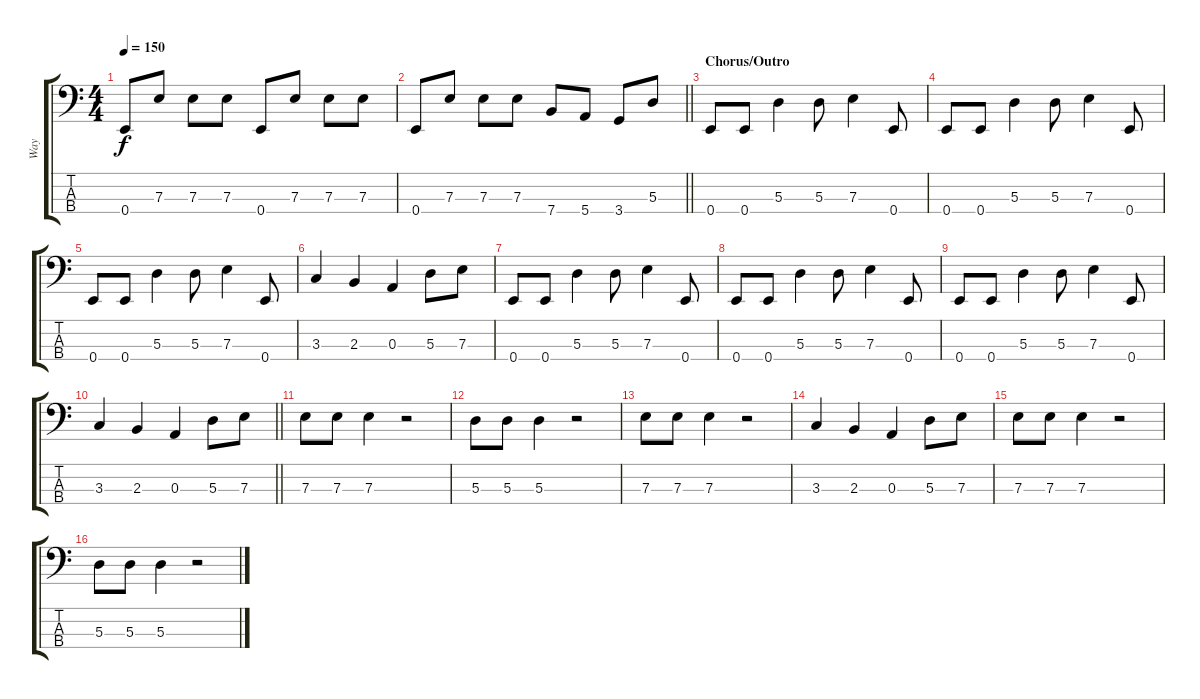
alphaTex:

\track ("Way" "Way") {instrument electricbasspick}
\staff {score tabs}
\tuning (G2 D2 A1 E1) {hide}
\ts (4 4)
\tempo 150
\clef f4
\ks c
0.4.8{dy f} 7.3.8 7.3.8 7.3.8 0.4.8 7.3.8 7.3.8 7.3.8 |
\barLineRight lightlight
0.4.8 7.3.8 7.3.8 7.3.8 7.4.8 5.4.8 3.4.8 5.3.8 |
\section ("" "Chorus/Outro")
0.4.8 0.4.8 5.3.4 5.3.8 7.3.4 0.4.8 |
0.4.8 0.4.8 5.3.4 5.3.8 7.3.4 0.4.8 |
0.4.8 0.4.8 5.3.4 5.3.8 7.3.4 0.4.8 |
3.3.4 2.3.4 0.3.4 5.3.8 7.3.8 |
0.4.8 0.4.8 5.3.4 5.3.8 7.3.4 0.4.8 |
0.4.8 0.4.8 5.3.4 5.3.8 7.3.4 0.4.8 |
0.4.8 0.4.8 5.3.4 5.3.8 7.3.4 0.4.8 |
\barLineRight lightlight
3.3.4 2.3.4 0.3.4 5.3.8 7.3.8 |
7.3.8 7.3.8 7.3.4 r.2 |
5.3.8 5.3.8 5.3.4 r.2 |
7.3.8 7.3.8 7.3.4 r.2 |
3.3.4 2.3.4 0.3.4 5.3.8 7.3.8 |
7.3.8 7.3.8 7.3.4 r.2 |
5.3.8 5.3.8 5.3.4 r.2
